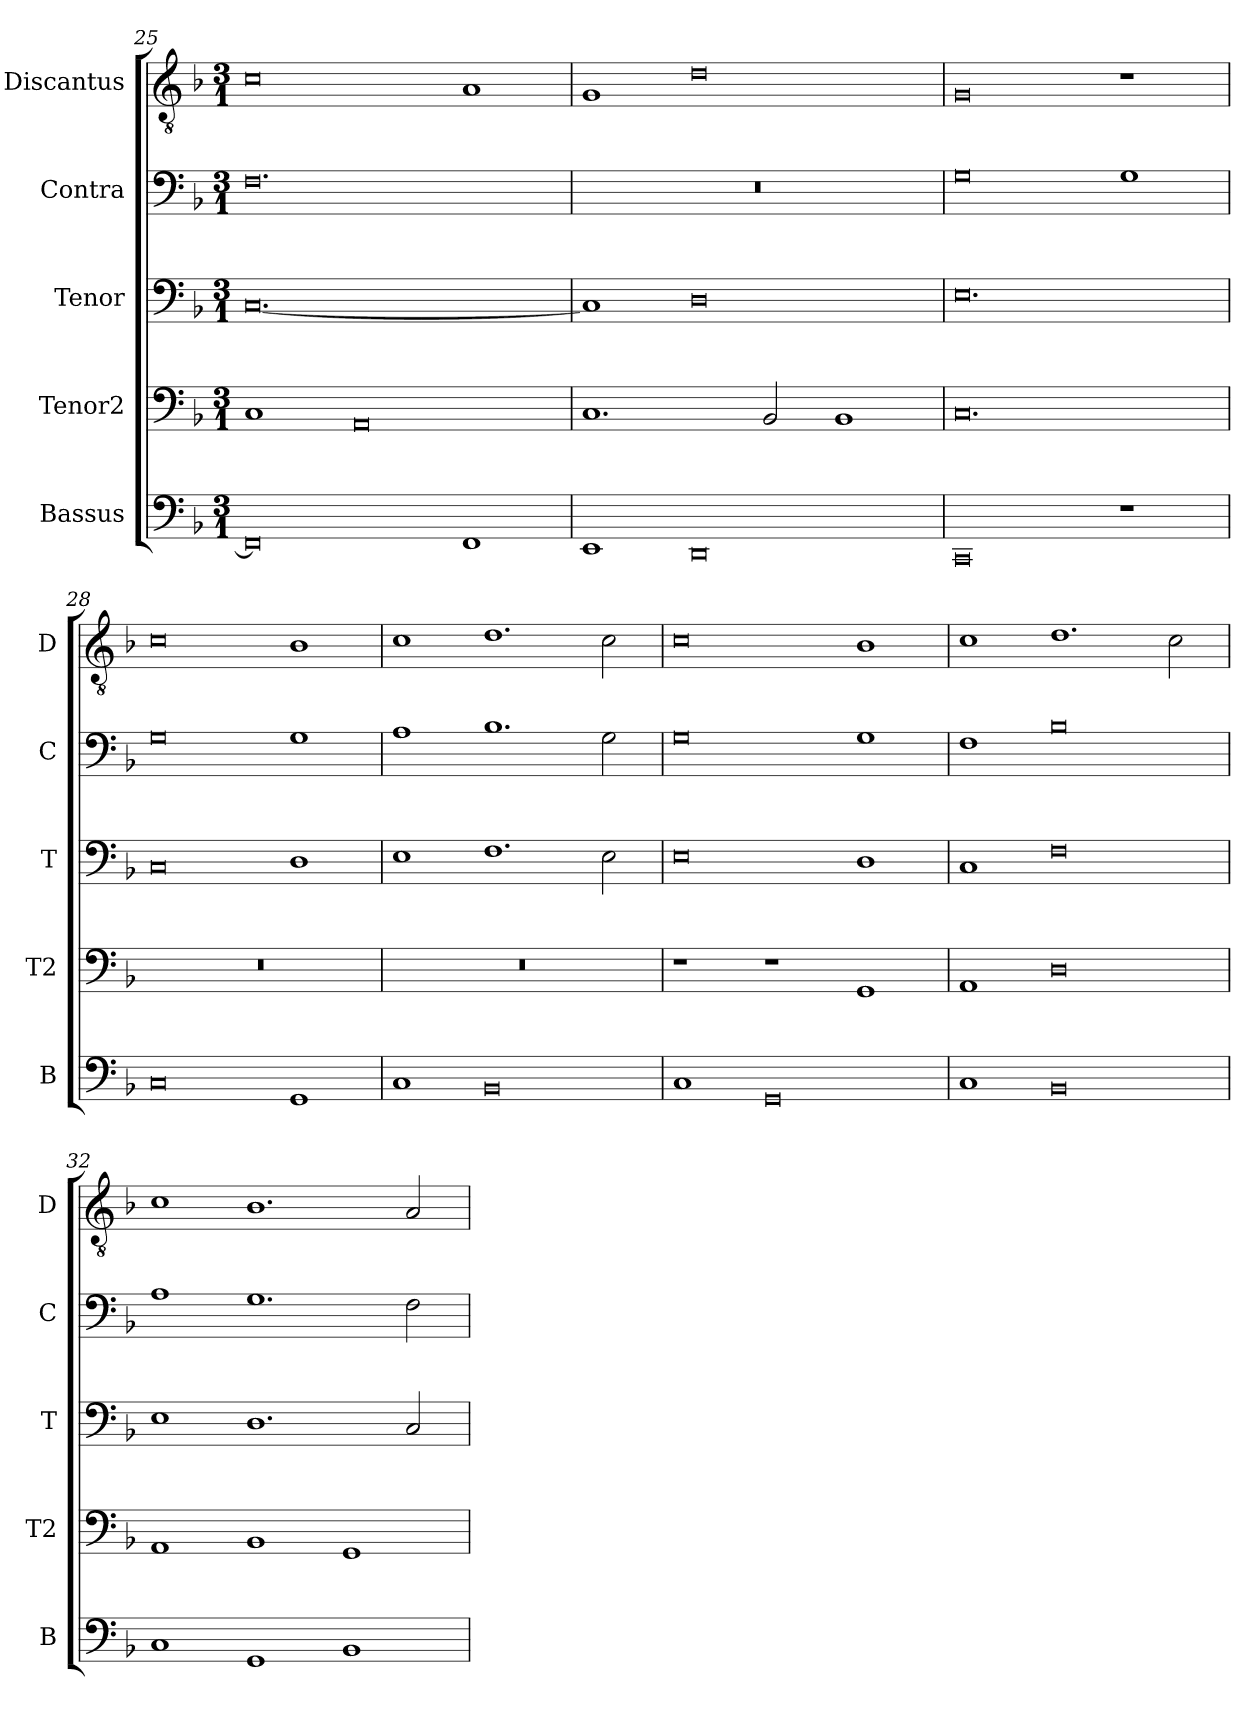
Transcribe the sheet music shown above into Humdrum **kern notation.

**kern	**kern	**kern	**kern	**kern
*part5	*part4	*part3	*part2	*part1
*staff5	*staff4	*staff3	*staff2	*staff1
*I"Bassus	*I"Tenor2	*I"Tenor	*I"Contra	*I"Discantus
*I'B	*I'T2	*I'T	*I'C	*I'D
*clefF4	*clefF4	*clefF4	*clefF4	*clefGv2
*k[b-]	*k[b-]	*k[b-]	*k[b-]	*k[b-]
*M3/1	*M3/1	*M3/1	*M3/1	*M3/1
=25	=25	=25	=25	=25
0FF]	1C	[0.C	0.F	0c
.	0AA	.	.	.
1FF	.	.	.	1A
=26	=26	=26	=26	=26
1EE	1.C	1C]	0.r	1G
0DD	.	0D	.	0d
.	2BB-/	.	.	.
.	1BB-	.	.	.
=27	=27	=27	=27	=27
0CC	0.C	0.E	0G	0G
1r	.	.	1G	1r
=28	=28	=28	=28	=28
0C	0.r	0C	0G	0c
1GG	.	1D	1G	1B-
=29	=29	=29	=29	=29
1C	0.r	1E	1A	1c
0BB-	.	1.F	1.B-	1.d
.	.	2E\	2G\	2c\
=30	=30	=30	=30	=30
1C	1r	0E	0G	0c
0GG	1r	.	.	.
.	1GG	1D	1G	1B-
=31	=31	=31	=31	=31
1C	1AA	1C	1F	1c
0BB-	0D	0F	0B-	1.d
.	.	.	.	2c\
=32	=32	=32	=32	=32
1C	1AA	1E	1A	1c
1GG	1BB-	1.D	1.G	1.B-
1BB-	1GG	.	.	.
.	.	2C/	2F\	2A/
=	=	=	=	=
*-	*-	*-	*-	*-
